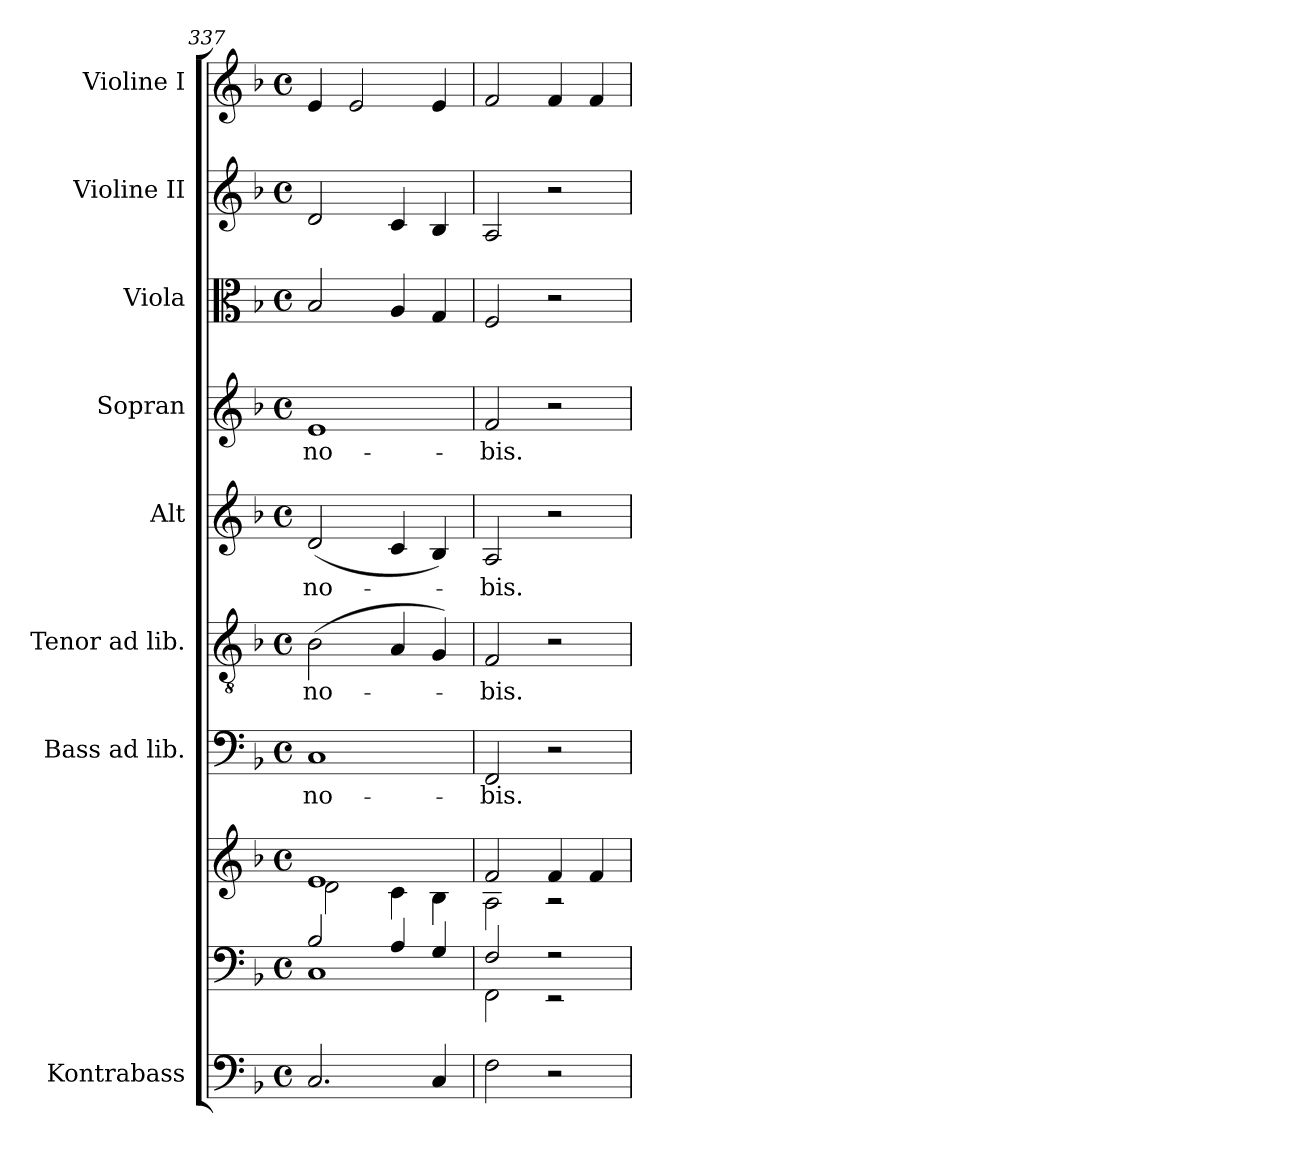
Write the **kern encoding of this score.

**kern	**kern	**kern	**kern	**text	**kern	**text	**kern	**text	**kern	**text	**kern	**kern	**kern
*part9	*part8	*part8	*part7	*part7	*part6	*part6	*part5	*part5	*part4	*part4	*part3	*part2	*part1
*staff10	*staff9	*staff8	*staff7	*staff7	*staff6	*staff6	*staff5	*staff5	*staff4	*staff4	*staff3	*staff2	*staff1
*I"Kontrabass	*	*	*I"Bass ad lib.	*	*I"Tenor ad lib.	*	*I"Alt	*	*I"Sopran	*	*I"Viola	*I"Violine II	*I"Violine I
*I'Kb.	*	*	*I'B.	*	*I'T.	*	*I'A.	*	*I'S.	*	*I'Vla.	*I'Vl. II	*I'Vl. I
*clefF4	*clefF4	*clefG2	*clefF4	*	*clefGv2	*	*clefG2	*	*clefG2	*	*clefC3	*clefG2	*clefG2
*ITrd7c12	*	*	*	*	*	*	*	*	*	*	*	*	*
*k[b-]	*k[b-]	*k[b-]	*k[b-]	*	*k[b-]	*	*k[b-]	*	*k[b-]	*	*k[b-]	*k[b-]	*k[b-]
*F:	*F:	*F:	*F:	*	*F:	*	*F:	*	*F:	*	*F:	*F:	*F:
*M4/4	*M4/4	*M4/4	*M4/4	*	*M4/4	*	*M4/4	*	*M4/4	*	*M4/4	*M4/4	*M4/4
*met(c)	*met(c)	*met(c)	*met(c)	*	*met(c)	*	*met(c)	*	*met(c)	*	*met(c)	*met(c)	*met(c)
=337	=337	=337	=337	=337	=337	=337	=337	=337	=337	=337	=337	=337	=337
*	*^	*^	*	*	*	*	*	*	*	*	*	*	*
!	!	!	!	!	!	!LO:LY:b	!	!LO:LY:b	!	!LO:LY:b	!	!LO:LY:b	!	!	!
2.CC/	2B-/	1C	1e	2d\	1C	no-	(>2B-\	no-	(<2d/	no-	1e	no-	2B-/	2d/	4e/
.	.	.	.	.	.	.	.	.	.	.	.	.	.	.	2e/
.	4A/	.	.	4c\	.	.	4A/	.	4c/	.	.	.	4A/	4c/	.
4CC/	4G/	.	.	4B-\	.	.	4G/)	.	4B-/)	.	.	.	4G/	4B-/	4e/
=338	=338	=338	=338	=338	=338	=338	=338	=338	=338	=338	=338	=338	=338	=338	=338
!	!	!	!	!	!	!LO:LY:b	!	!LO:LY:b	!	!LO:LY:b	!	!LO:LY:b	!	!	!
2FF\	2F/	2FF\	2f/	2A\	2FF/	-bis.	2F/	-bis.	2A/	-bis.	2f/	-bis.	2F/	2A/	2f/
2r	2r	2r	4f/	2rB	2r	.	2r	.	2r	.	2r	.	2r	2r	4f/
.	.	.	4f/	.	.	.	.	.	.	.	.	.	.	.	4f/
*	*v	*v	*	*	*	*	*	*	*	*	*	*	*	*	*
*	*	*v	*v	*	*	*	*	*	*	*	*	*	*	*
=	=	=	=	=	=	=	=	=	=	=	=	=	=
*-	*-	*-	*-	*-	*-	*-	*-	*-	*-	*-	*-	*-	*-
